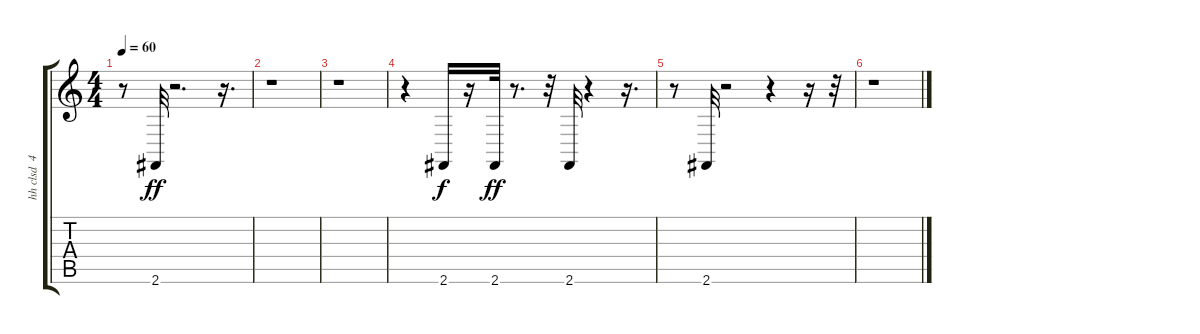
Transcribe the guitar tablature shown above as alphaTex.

\track ("hh clsd  42         " "hh clsd  4") {instrument celesta}
\staff {score tabs}
\tuning (E4 B3 G3 D3 A2 E2) {hide}
\ts (4 4)
\tempo 60
\clef g2
\ks c
r.8{dy ff} 2.6.32 r.2{d} r.16{d} |
r.1 |
r.1 |
r.4 2.6.16{dy f} r.16 2.6.32{dy ff} r.8{d} r.32 2.6.32 r.4 r.16{d} |
r.8 2.6.32 r.2 r.4 r.16 r.32 |
r.1
